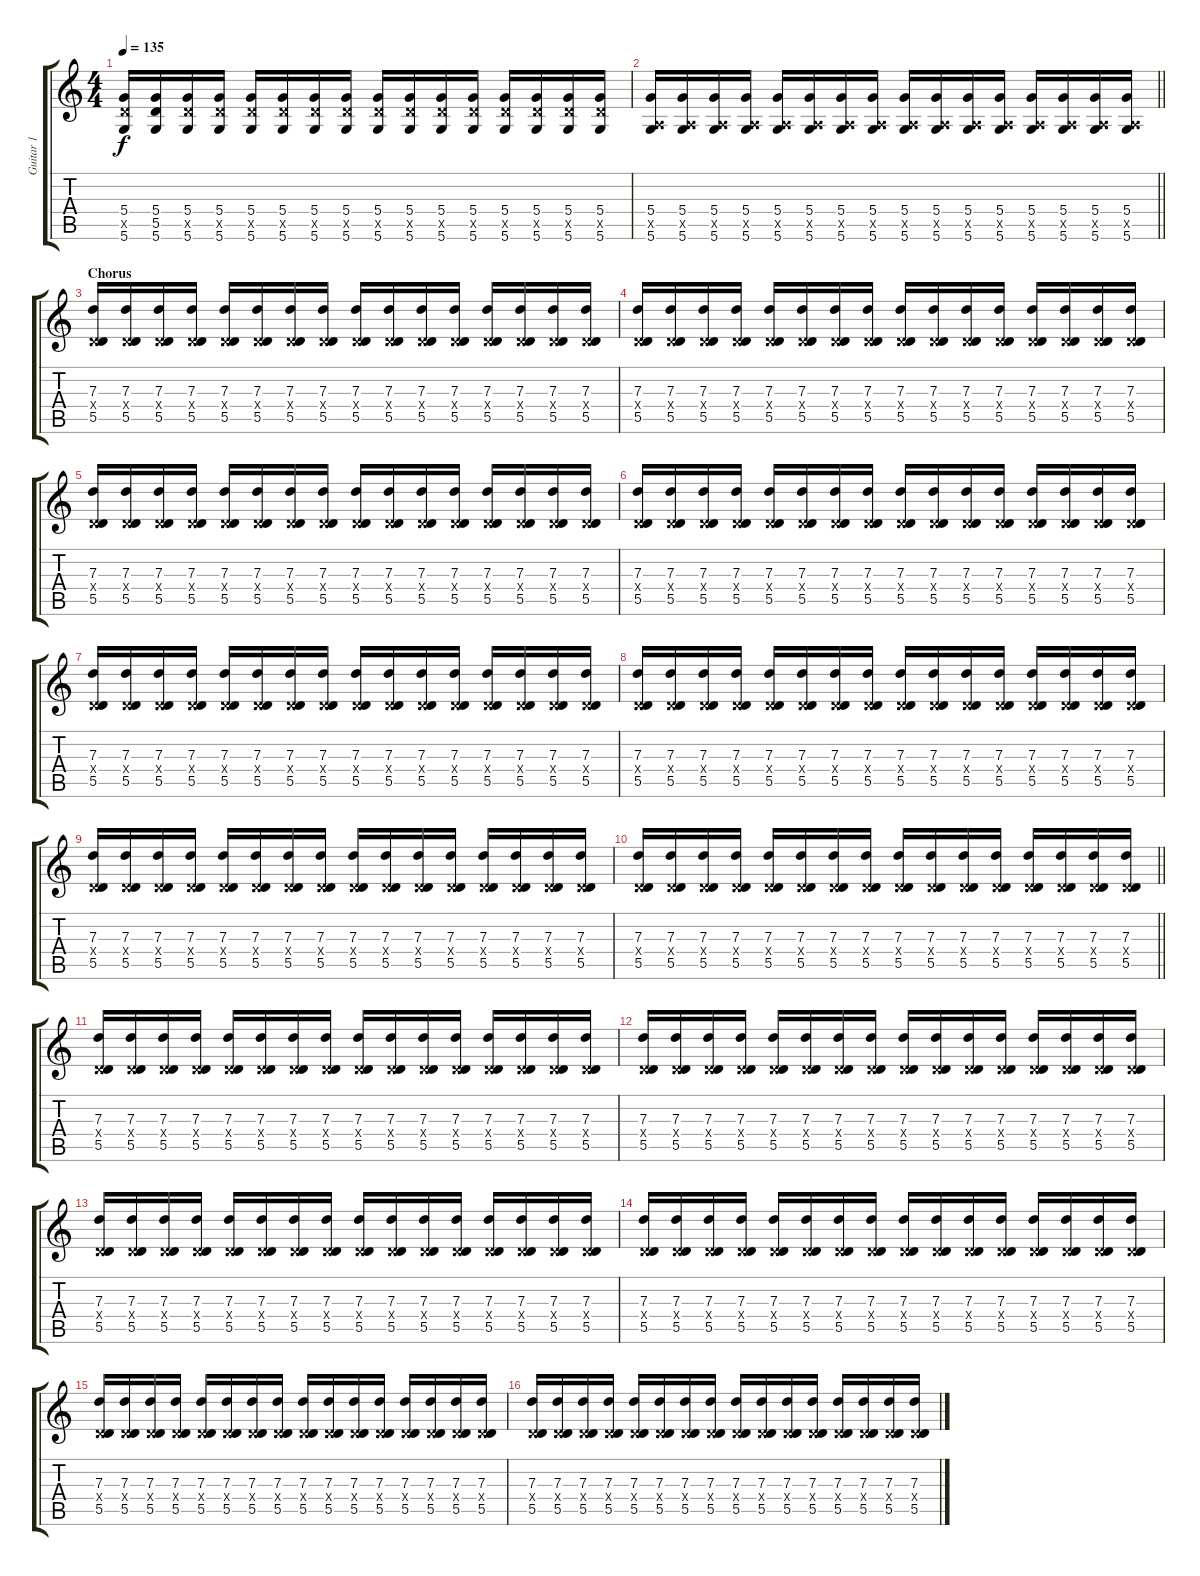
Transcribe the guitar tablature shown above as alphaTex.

\track ("Guitar 1" "Guitar 1") {instrument overdrivenguitar}
\staff {score tabs}
\tuning (E4 B3 G3 D3 A2 D2) {hide}
\ts (4 4)
\tempo 135
\clef g2
\ks c
(5.4 5.5{x} 5.6).16{dy f} (5.4 5.5 5.6).16 (5.4 5.5{x} 5.6).16 (5.4 5.5{x} 5.6).16 (5.4 5.5{x} 5.6).16 (5.4 5.5{x} 5.6).16 (5.4 5.5{x} 5.6).16 (5.4 5.5{x} 5.6).16 (5.4 5.5{x} 5.6).16 (5.4 5.5{x} 5.6).16 (5.4 5.5{x} 5.6).16 (5.4 5.5{x} 5.6).16 (5.4 5.5{x} 5.6).16 (5.4 5.5{x} 5.6).16 (5.4 5.5{x} 5.6).16 (5.4 5.5{x} 5.6).16 |
\barLineRight lightlight
(5.4 0.5{x} 5.6).16 (5.4 0.5{x} 5.6).16 (5.4 0.5{x} 5.6).16 (5.4 0.5{x} 5.6).16 (5.4 0.5{x} 5.6).16 (5.4 0.5{x} 5.6).16 (5.4 0.5{x} 5.6).16 (5.4 0.5{x} 5.6).16 (5.4 0.5{x} 5.6).16 (5.4 0.5{x} 5.6).16 (5.4 0.5{x} 5.6).16 (5.4 0.5{x} 5.6).16 (5.4 0.5{x} 5.6).16 (5.4 0.5{x} 5.6).16 (5.4 0.5{x} 5.6).16 (5.4 0.5{x} 5.6).16 |
\section ("" "Chorus")
(7.3 0.4{x} 5.5).16 (7.3 0.4{x} 5.5).16 (7.3 0.4{x} 5.5).16 (7.3 0.4{x} 5.5).16 (7.3 0.4{x} 5.5).16 (7.3 0.4{x} 5.5).16 (7.3 0.4{x} 5.5).16 (7.3 0.4{x} 5.5).16 (7.3 0.4{x} 5.5).16 (7.3 0.4{x} 5.5).16 (7.3 0.4{x} 5.5).16 (7.3 0.4{x} 5.5).16 (7.3 0.4{x} 5.5).16 (7.3 0.4{x} 5.5).16 (7.3 0.4{x} 5.5).16 (7.3 0.4{x} 5.5).16 |
(7.3 0.4{x} 5.5).16 (7.3 0.4{x} 5.5).16 (7.3 0.4{x} 5.5).16 (7.3 0.4{x} 5.5).16 (7.3 0.4{x} 5.5).16 (7.3 0.4{x} 5.5).16 (7.3 0.4{x} 5.5).16 (7.3 0.4{x} 5.5).16 (7.3 0.4{x} 5.5).16 (7.3 0.4{x} 5.5).16 (7.3 0.4{x} 5.5).16 (7.3 0.4{x} 5.5).16 (7.3 0.4{x} 5.5).16 (7.3 0.4{x} 5.5).16 (7.3 0.4{x} 5.5).16 (7.3 0.4{x} 5.5).16 |
(7.3 0.4{x} 5.5).16 (7.3 0.4{x} 5.5).16 (7.3 0.4{x} 5.5).16 (7.3 0.4{x} 5.5).16 (7.3 0.4{x} 5.5).16 (7.3 0.4{x} 5.5).16 (7.3 0.4{x} 5.5).16 (7.3 0.4{x} 5.5).16 (7.3 0.4{x} 5.5).16 (7.3 0.4{x} 5.5).16 (7.3 0.4{x} 5.5).16 (7.3 0.4{x} 5.5).16 (7.3 0.4{x} 5.5).16 (7.3 0.4{x} 5.5).16 (7.3 0.4{x} 5.5).16 (7.3 0.4{x} 5.5).16 |
(7.3 0.4{x} 5.5).16 (7.3 0.4{x} 5.5).16 (7.3 0.4{x} 5.5).16 (7.3 0.4{x} 5.5).16 (7.3 0.4{x} 5.5).16 (7.3 0.4{x} 5.5).16 (7.3 0.4{x} 5.5).16 (7.3 0.4{x} 5.5).16 (7.3 0.4{x} 5.5).16 (7.3 0.4{x} 5.5).16 (7.3 0.4{x} 5.5).16 (7.3 0.4{x} 5.5).16 (7.3 0.4{x} 5.5).16 (7.3 0.4{x} 5.5).16 (7.3 0.4{x} 5.5).16 (7.3 0.4{x} 5.5).16 |
(7.3 0.4{x} 5.5).16 (7.3 0.4{x} 5.5).16 (7.3 0.4{x} 5.5).16 (7.3 0.4{x} 5.5).16 (7.3 0.4{x} 5.5).16 (7.3 0.4{x} 5.5).16 (7.3 0.4{x} 5.5).16 (7.3 0.4{x} 5.5).16 (7.3 0.4{x} 5.5).16 (7.3 0.4{x} 5.5).16 (7.3 0.4{x} 5.5).16 (7.3 0.4{x} 5.5).16 (7.3 0.4{x} 5.5).16 (7.3 0.4{x} 5.5).16 (7.3 0.4{x} 5.5).16 (7.3 0.4{x} 5.5).16 |
(7.3 0.4{x} 5.5).16 (7.3 0.4{x} 5.5).16 (7.3 0.4{x} 5.5).16 (7.3 0.4{x} 5.5).16 (7.3 0.4{x} 5.5).16 (7.3 0.4{x} 5.5).16 (7.3 0.4{x} 5.5).16 (7.3 0.4{x} 5.5).16 (7.3 0.4{x} 5.5).16 (7.3 0.4{x} 5.5).16 (7.3 0.4{x} 5.5).16 (7.3 0.4{x} 5.5).16 (7.3 0.4{x} 5.5).16 (7.3 0.4{x} 5.5).16 (7.3 0.4{x} 5.5).16 (7.3 0.4{x} 5.5).16 |
(7.3 0.4{x} 5.5).16 (7.3 0.4{x} 5.5).16 (7.3 0.4{x} 5.5).16 (7.3 0.4{x} 5.5).16 (7.3 0.4{x} 5.5).16 (7.3 0.4{x} 5.5).16 (7.3 0.4{x} 5.5).16 (7.3 0.4{x} 5.5).16 (7.3 0.4{x} 5.5).16 (7.3 0.4{x} 5.5).16 (7.3 0.4{x} 5.5).16 (7.3 0.4{x} 5.5).16 (7.3 0.4{x} 5.5).16 (7.3 0.4{x} 5.5).16 (7.3 0.4{x} 5.5).16 (7.3 0.4{x} 5.5).16 |
\barLineRight lightlight
(7.3 0.4{x} 5.5).16 (7.3 0.4{x} 5.5).16 (7.3 0.4{x} 5.5).16 (7.3 0.4{x} 5.5).16 (7.3 0.4{x} 5.5).16 (7.3 0.4{x} 5.5).16 (7.3 0.4{x} 5.5).16 (7.3 0.4{x} 5.5).16 (7.3 0.4{x} 5.5).16 (7.3 0.4{x} 5.5).16 (7.3 0.4{x} 5.5).16 (7.3 0.4{x} 5.5).16 (7.3 0.4{x} 5.5).16 (7.3 0.4{x} 5.5).16 (7.3 0.4{x} 5.5).16 (7.3 0.4{x} 5.5).16 |
(7.3 0.4{x} 5.5).16 (7.3 0.4{x} 5.5).16 (7.3 0.4{x} 5.5).16 (7.3 0.4{x} 5.5).16 (7.3 0.4{x} 5.5).16 (7.3 0.4{x} 5.5).16 (7.3 0.4{x} 5.5).16 (7.3 0.4{x} 5.5).16 (7.3 0.4{x} 5.5).16 (7.3 0.4{x} 5.5).16 (7.3 0.4{x} 5.5).16 (7.3 0.4{x} 5.5).16 (7.3 0.4{x} 5.5).16 (7.3 0.4{x} 5.5).16 (7.3 0.4{x} 5.5).16 (7.3 0.4{x} 5.5).16 |
(7.3 0.4{x} 5.5).16 (7.3 0.4{x} 5.5).16 (7.3 0.4{x} 5.5).16 (7.3 0.4{x} 5.5).16 (7.3 0.4{x} 5.5).16 (7.3 0.4{x} 5.5).16 (7.3 0.4{x} 5.5).16 (7.3 0.4{x} 5.5).16 (7.3 0.4{x} 5.5).16 (7.3 0.4{x} 5.5).16 (7.3 0.4{x} 5.5).16 (7.3 0.4{x} 5.5).16 (7.3 0.4{x} 5.5).16 (7.3 0.4{x} 5.5).16 (7.3 0.4{x} 5.5).16 (7.3 0.4{x} 5.5).16 |
(7.3 0.4{x} 5.5).16 (7.3 0.4{x} 5.5).16 (7.3 0.4{x} 5.5).16 (7.3 0.4{x} 5.5).16 (7.3 0.4{x} 5.5).16 (7.3 0.4{x} 5.5).16 (7.3 0.4{x} 5.5).16 (7.3 0.4{x} 5.5).16 (7.3 0.4{x} 5.5).16 (7.3 0.4{x} 5.5).16 (7.3 0.4{x} 5.5).16 (7.3 0.4{x} 5.5).16 (7.3 0.4{x} 5.5).16 (7.3 0.4{x} 5.5).16 (7.3 0.4{x} 5.5).16 (7.3 0.4{x} 5.5).16 |
(7.3 0.4{x} 5.5).16 (7.3 0.4{x} 5.5).16 (7.3 0.4{x} 5.5).16 (7.3 0.4{x} 5.5).16 (7.3 0.4{x} 5.5).16 (7.3 0.4{x} 5.5).16 (7.3 0.4{x} 5.5).16 (7.3 0.4{x} 5.5).16 (7.3 0.4{x} 5.5).16 (7.3 0.4{x} 5.5).16 (7.3 0.4{x} 5.5).16 (7.3 0.4{x} 5.5).16 (7.3 0.4{x} 5.5).16 (7.3 0.4{x} 5.5).16 (7.3 0.4{x} 5.5).16 (7.3 0.4{x} 5.5).16 |
(7.3 0.4{x} 5.5).16 (7.3 0.4{x} 5.5).16 (7.3 0.4{x} 5.5).16 (7.3 0.4{x} 5.5).16 (7.3 0.4{x} 5.5).16 (7.3 0.4{x} 5.5).16 (7.3 0.4{x} 5.5).16 (7.3 0.4{x} 5.5).16 (7.3 0.4{x} 5.5).16 (7.3 0.4{x} 5.5).16 (7.3 0.4{x} 5.5).16 (7.3 0.4{x} 5.5).16 (7.3 0.4{x} 5.5).16 (7.3 0.4{x} 5.5).16 (7.3 0.4{x} 5.5).16 (7.3 0.4{x} 5.5).16 |
(7.3 0.4{x} 5.5).16 (7.3 0.4{x} 5.5).16 (7.3 0.4{x} 5.5).16 (7.3 0.4{x} 5.5).16 (7.3 0.4{x} 5.5).16 (7.3 0.4{x} 5.5).16 (7.3 0.4{x} 5.5).16 (7.3 0.4{x} 5.5).16 (7.3 0.4{x} 5.5).16 (7.3 0.4{x} 5.5).16 (7.3 0.4{x} 5.5).16 (7.3 0.4{x} 5.5).16 (7.3 0.4{x} 5.5).16 (7.3 0.4{x} 5.5).16 (7.3 0.4{x} 5.5).16 (7.3 0.4{x} 5.5).16
